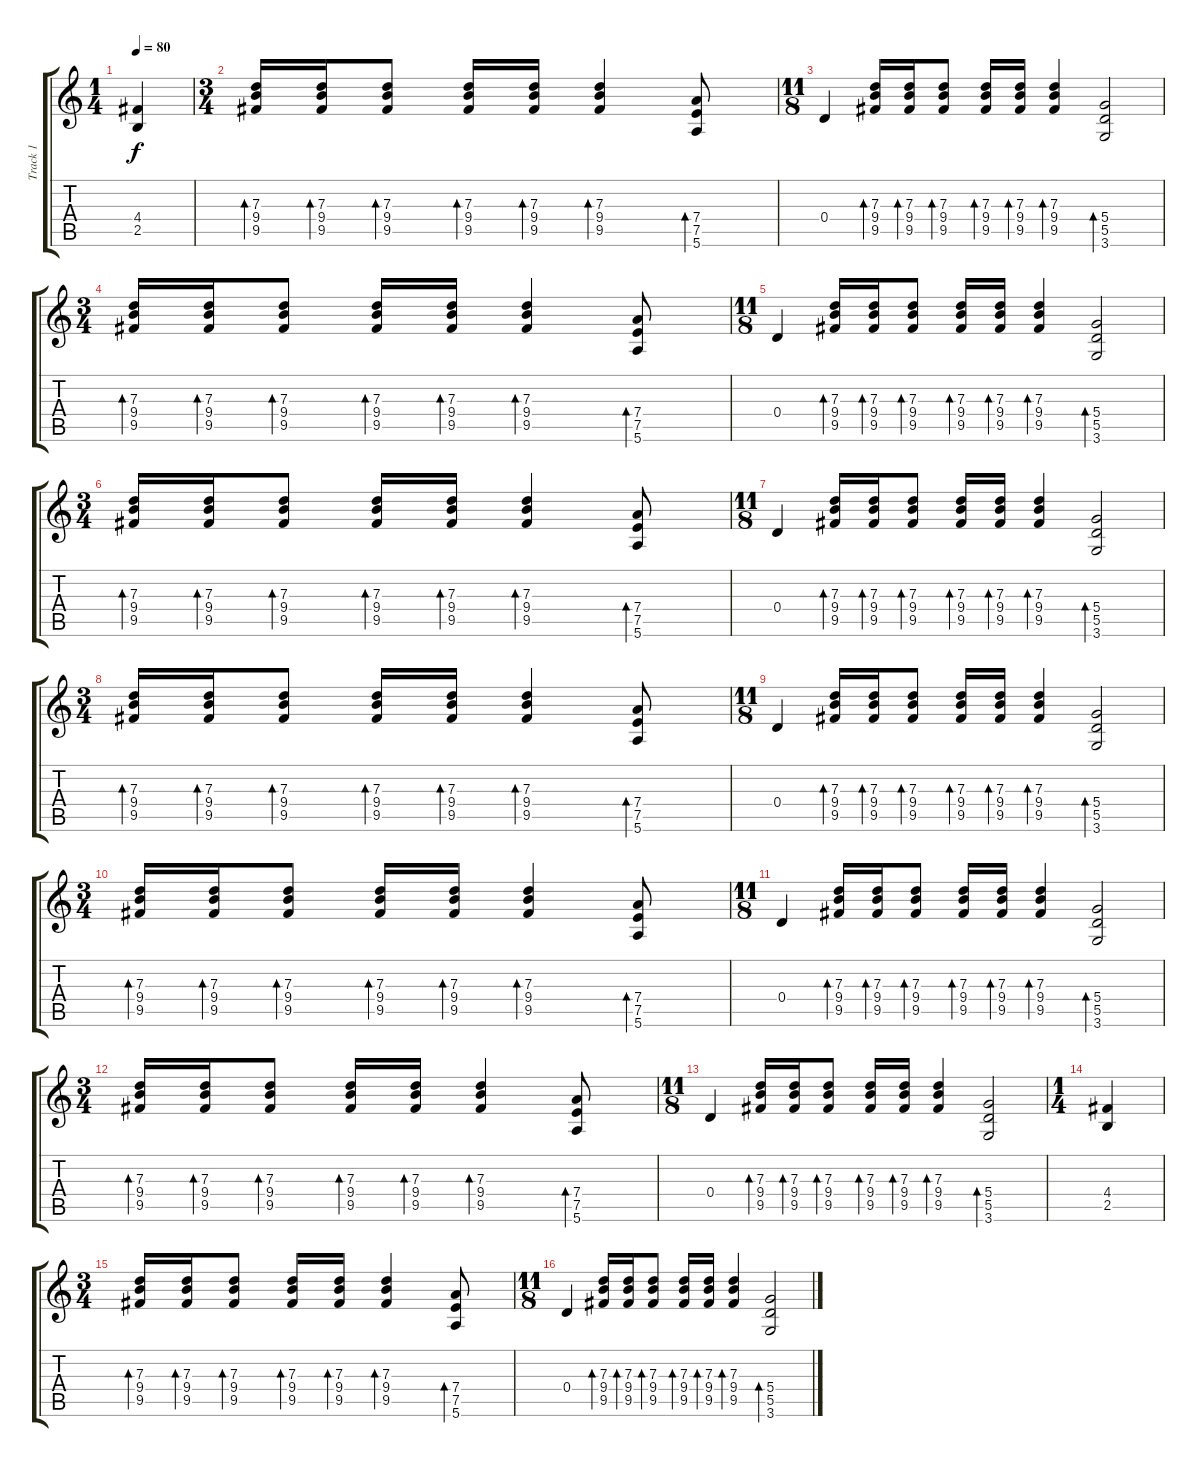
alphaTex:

\track ("Track 1" "Track 1") {instrument acousticguitarsteel}
\staff {score tabs}
\tuning (E4 B3 G3 D3 A2 E2) {hide}
\ts (1 4)
\tempo 80
\clef g2
\ks c
(4.4 2.5).4{dy f instrument acousticguitarsteel} |
\ts (3 4)
(7.3 9.4 9.5).16{bd 60} (7.3 9.4 9.5).16{bd 60} (7.3 9.4 9.5).8{bd 60} (7.3 9.4 9.5).16{bd 60} (7.3 9.4 9.5).16{bd 60} (7.3 9.4 9.5).4{bd 60} (7.4 7.5 5.6).8{bd 60} |
\ts (11 8)
0.4.4 (7.3 9.4 9.5).16{bd 60} (7.3 9.4 9.5).16{bd 60} (7.3 9.4 9.5).8{bd 60} (7.3 9.4 9.5).16{bd 60} (7.3 9.4 9.5).16{bd 60} (7.3 9.4 9.5).4{bd 60} (5.4 5.5 3.6).2{bd 60} |
\ts (3 4)
(7.3 9.4 9.5).16{bd 60} (7.3 9.4 9.5).16{bd 60} (7.3 9.4 9.5).8{bd 60} (7.3 9.4 9.5).16{bd 60} (7.3 9.4 9.5).16{bd 60} (7.3 9.4 9.5).4{bd 60} (7.4 7.5 5.6).8{bd 60} |
\ts (11 8)
0.4.4 (7.3 9.4 9.5).16{bd 60} (7.3 9.4 9.5).16{bd 60} (7.3 9.4 9.5).8{bd 60} (7.3 9.4 9.5).16{bd 60} (7.3 9.4 9.5).16{bd 60} (7.3 9.4 9.5).4{bd 60} (5.4 5.5 3.6).2{bd 60} |
\ts (3 4)
(7.3 9.4 9.5).16{bd 60} (7.3 9.4 9.5).16{bd 60} (7.3 9.4 9.5).8{bd 60} (7.3 9.4 9.5).16{bd 60} (7.3 9.4 9.5).16{bd 60} (7.3 9.4 9.5).4{bd 60} (7.4 7.5 5.6).8{bd 60} |
\ts (11 8)
0.4.4 (7.3 9.4 9.5).16{bd 60} (7.3 9.4 9.5).16{bd 60} (7.3 9.4 9.5).8{bd 60} (7.3 9.4 9.5).16{bd 60} (7.3 9.4 9.5).16{bd 60} (7.3 9.4 9.5).4{bd 60} (5.4 5.5 3.6).2{bd 60} |
\ts (3 4)
(7.3 9.4 9.5).16{bd 60} (7.3 9.4 9.5).16{bd 60} (7.3 9.4 9.5).8{bd 60} (7.3 9.4 9.5).16{bd 60} (7.3 9.4 9.5).16{bd 60} (7.3 9.4 9.5).4{bd 60} (7.4 7.5 5.6).8{bd 60} |
\ts (11 8)
0.4.4 (7.3 9.4 9.5).16{bd 60} (7.3 9.4 9.5).16{bd 60} (7.3 9.4 9.5).8{bd 60} (7.3 9.4 9.5).16{bd 60} (7.3 9.4 9.5).16{bd 60} (7.3 9.4 9.5).4{bd 60} (5.4 5.5 3.6).2{bd 60} |
\ts (3 4)
(7.3 9.4 9.5).16{bd 60} (7.3 9.4 9.5).16{bd 60} (7.3 9.4 9.5).8{bd 60} (7.3 9.4 9.5).16{bd 60} (7.3 9.4 9.5).16{bd 60} (7.3 9.4 9.5).4{bd 60} (7.4 7.5 5.6).8{bd 60} |
\ts (11 8)
0.4.4 (7.3 9.4 9.5).16{bd 60} (7.3 9.4 9.5).16{bd 60} (7.3 9.4 9.5).8{bd 60} (7.3 9.4 9.5).16{bd 60} (7.3 9.4 9.5).16{bd 60} (7.3 9.4 9.5).4{bd 60} (5.4 5.5 3.6).2{bd 60} |
\ts (3 4)
(7.3 9.4 9.5).16{bd 60} (7.3 9.4 9.5).16{bd 60} (7.3 9.4 9.5).8{bd 60} (7.3 9.4 9.5).16{bd 60} (7.3 9.4 9.5).16{bd 60} (7.3 9.4 9.5).4{bd 60} (7.4 7.5 5.6).8{bd 60} |
\ts (11 8)
0.4.4 (7.3 9.4 9.5).16{bd 60} (7.3 9.4 9.5).16{bd 60} (7.3 9.4 9.5).8{bd 60} (7.3 9.4 9.5).16{bd 60} (7.3 9.4 9.5).16{bd 60} (7.3 9.4 9.5).4{bd 60} (5.4 5.5 3.6).2{bd 60} |
\ts (1 4)
(4.4 2.5).4 |
\ts (3 4)
(7.3 9.4 9.5).16{bd 60} (7.3 9.4 9.5).16{bd 60} (7.3 9.4 9.5).8{bd 60} (7.3 9.4 9.5).16{bd 60} (7.3 9.4 9.5).16{bd 60} (7.3 9.4 9.5).4{bd 60} (7.4 7.5 5.6).8{bd 60} |
\ts (11 8)
0.4.4 (7.3 9.4 9.5).16{bd 60} (7.3 9.4 9.5).16{bd 60} (7.3 9.4 9.5).8{bd 60} (7.3 9.4 9.5).16{bd 60} (7.3 9.4 9.5).16{bd 60} (7.3 9.4 9.5).4{bd 60} (5.4 5.5 3.6).2{bd 60}
